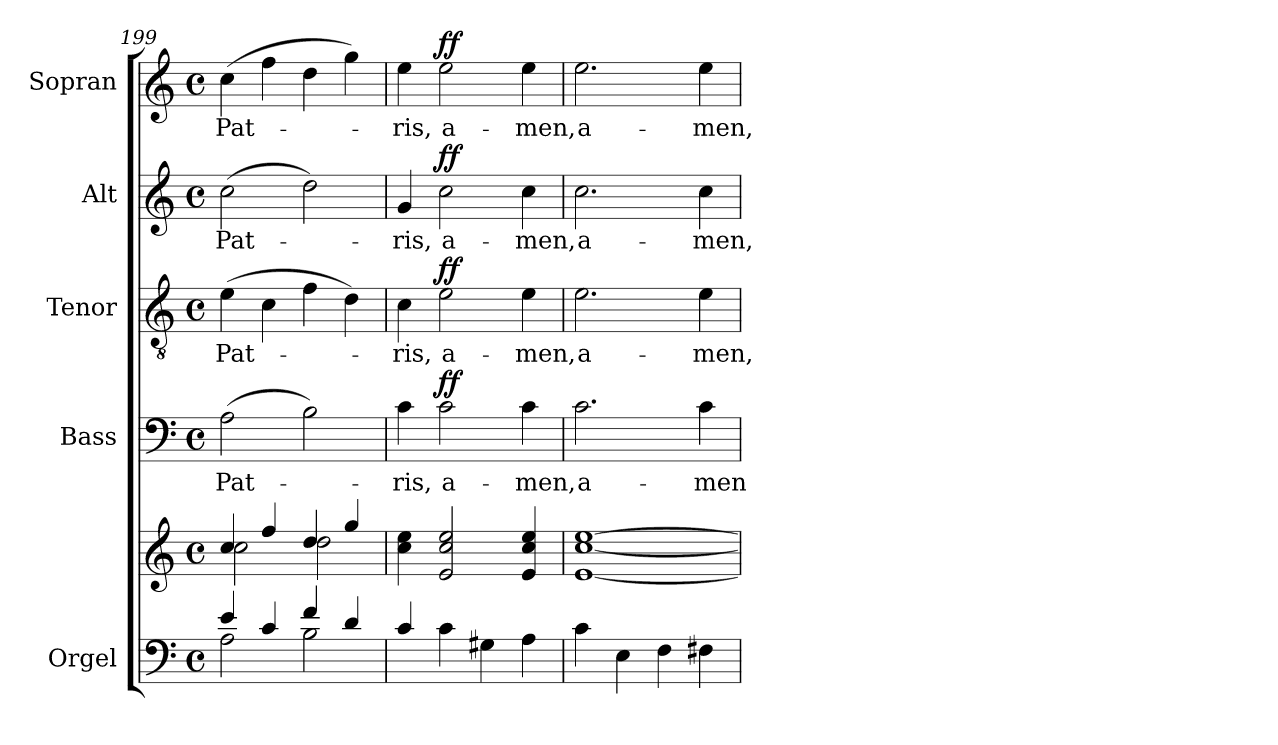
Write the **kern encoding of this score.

**kern	**kern	**kern	**text	**dynam	**kern	**text	**dynam	**kern	**text	**dynam	**kern	**text	**dynam
*part5	*part5	*part4	*part4	*part4	*part3	*part3	*part3	*part2	*part2	*part2	*part1	*part1	*part1
*staff6	*staff5	*staff4	*staff4	*staff4	*staff3	*staff3	*staff3	*staff2	*staff2	*staff2	*staff1	*staff1	*staff1
*I"Orgel	*	*I"Bass	*	*	*I"Tenor	*	*	*I"Alt	*	*	*I"Sopran	*	*
*I'Org.	*	*I'B.	*	*	*I'T.	*	*	*I'A.	*	*	*I'S.	*	*
*clefF4	*clefG2	*clefF4	*	*	*clefGv2	*	*	*clefG2	*	*	*clefG2	*	*
*k[]	*k[]	*k[]	*	*	*k[]	*	*	*k[]	*	*	*k[]	*	*
*C:	*C:	*C:	*	*	*C:	*	*	*C:	*	*	*C:	*	*
*M4/4	*M4/4	*M4/4	*	*	*M4/4	*	*	*M4/4	*	*	*M4/4	*	*
*met(c)	*met(c)	*met(c)	*	*	*met(c)	*	*	*met(c)	*	*	*met(c)	*	*
=199	=199	=199	=199	=199	=199	=199	=199	=199	=199	=199	=199	=199	=199
*^	*^	*	*	*	*	*	*	*	*	*	*	*	*
!	!	!	!	!	!LO:LY:b	!	!	!LO:LY:b	!	!	!LO:LY:b	!	!	!LO:LY:b	!
4e/	2A\	4cc/	2cc\	(>2A\	Pat-	.	(>4e\	Pat-	.	(>2cc\	Pat-	.	(>4cc\	Pat-	.
4c/	.	4ff/	.	.	.	.	4c\	.	.	.	.	.	4ff\	.	.
4f/	2B\	4dd/	2dd\	2B\)	.	.	4f\	.	.	2dd\)	.	.	4dd\	.	.
4d/	.	4gg/	.	.	.	.	4d\)	.	.	.	.	.	4gg\)	.	.
*	*	*v	*v	*	*	*	*	*	*	*	*	*	*	*	*
=200	=200	=200	=200	=200	=200	=200	=200	=200	=200	=200	=200	=200	=200	=200
!	!	!	!	!LO:LY:b	!	!	!LO:LY:b	!	!	!LO:LY:b	!	!	!LO:LY:b	!
4c/	4ryy	4cc\ 4ee\	4c\	-ris,	.	4c\	-ris,	.	4g/	-ris,	.	4ee\	-ris,	.
!	!	!	!	!LO:LY:b	!LO:DY:a	!	!LO:LY:b	!LO:DY:a	!	!LO:LY:b	!LO:DY:a	!	!LO:LY:b	!LO:DY:a
4ryy	4c\	2e/ 2cc/ 2ee/	2c\	a-	ff	2e\	a-	ff	2cc\	a-	ff	2ee\	a-	ff
2ryy	4G#X\	.	.	.	.	.	.	.	.	.	.	.	.	.
!	!	!	!	!LO:LY:b	!	!	!LO:LY:b	!	!	!LO:LY:b	!	!	!LO:LY:b	!
.	4A\	4e/ 4cc/ 4ee/	4c\	-men,	.	4e\	-men,	.	4cc\	-men,	.	4ee\	-men,	.
=201	=201	=201	=201	=201	=201	=201	=201	=201	=201	=201	=201	=201	=201	=201
!	!	!	!	!LO:LY:b	!	!	!LO:LY:b	!	!	!LO:LY:b	!	!	!LO:LY:b	!
*v	*v	*	*	*	*	*	*	*	*	*	*	*	*	*
4c\	[1e [1cc [1ee	2.c\	a-	.	2.e\	a-	.	2.cc\	a-	.	2.ee\	a-	.
4E\	.	.	.	.	.	.	.	.	.	.	.	.	.
4F\	.	.	.	.	.	.	.	.	.	.	.	.	.
!	!	!	!LO:LY:b	!	!	!LO:LY:b	!	!	!LO:LY:b	!	!	!LO:LY:b	!
4F#X\	.	4c\	-men	.	4e\	-men,	.	4cc\	-men,	.	4ee\	-men,	.
=	=	=	=	=	=	=	=	=	=	=	=	=	=
*-	*-	*-	*-	*-	*-	*-	*-	*-	*-	*-	*-	*-	*-
